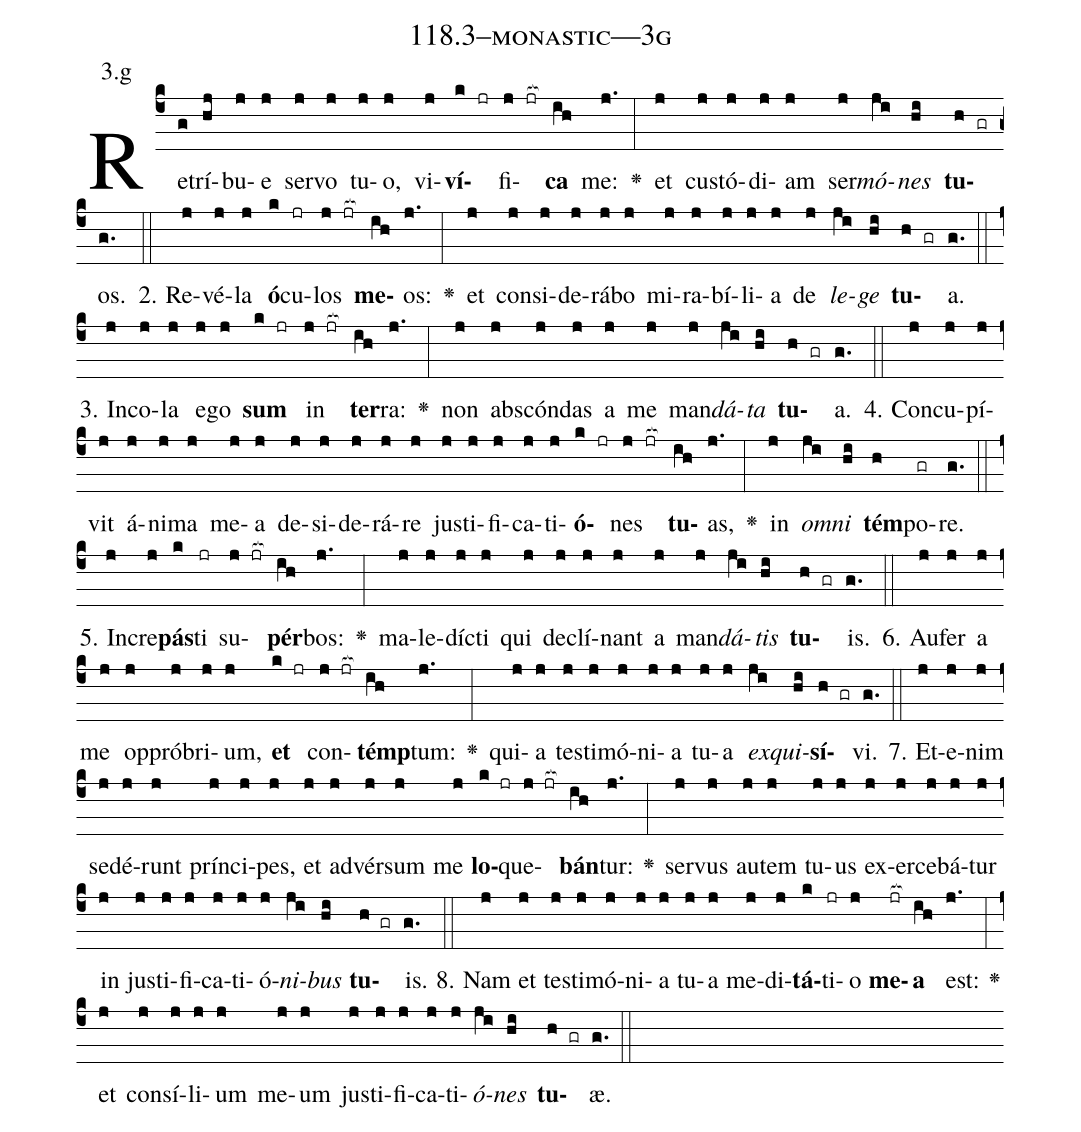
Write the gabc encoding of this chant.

name: 118.3--monastic---3g;
annotation: 3.g;
%%
(c4)Re(g)trí(hj)bu(j)e(j) ser(j)vo(j) tu(j)o,(j) vi(j)<b>ví</b>(k jr)fi(j jr[ocb:1{])<b>ca</b>(ih[ocb:0}]) me:(j.) <v>\greheightstar</v>(:) et(j) cus(j)tó(j)di(j)am(j) ser(j)<i>mó</i>(ji)<i>nes</i>(hi) <b>tu</b>(h gr)os.(g.) (::)
2. Re(j)vé(j)la(j) <b>ó</b>(k)cu(jr)los(j jr[ocb:1{]) <b>me</b>(ih[ocb:0}])os:(j.) <v>\greheightstar</v>(:) et(j) con(j)si(j)de(j)rá(j)bo(j) mi(j)ra(j)bí(j)li(j)a(j) de(j) <i>le</i>(ji)<i>ge</i>(hi) <b>tu</b>(h gr)a.(g.) (::)
3. In(j)co(j)la(j) e(j)go(j) <b>sum</b>(k jr) in(j jr[ocb:1{]) <b>ter</b>(ih[ocb:0}])ra:(j.) <v>\greheightstar</v>(:) non(j) abs(j)cón(j)das(j) a(j) me(j) man(j)<i>dá</i>(ji)<i>ta</i>(hi) <b>tu</b>(h gr)a.(g.) (::)
4. Con(j)cu(j)pí(j)vit(j) á(j)ni(j)ma(j) me(j)a(j) de(j)si(j)de(j)rá(j)re(j) jus(j)ti(j)fi(j)ca(j)ti(j)<b>ó</b>(k jr)nes(j jr[ocb:1{]) <b>tu</b>(ih[ocb:0}])as,(j.) <v>\greheightstar</v>(:) in(j) <i>om</i>(ji)<i>ni</i>(hi) <b>tém</b>(h)po(gr)re.(g.) (::)
5. In(j)cre(j)<b>pás</b>(k)ti(jr) su(j jr[ocb:1{])<b>pér</b>(ih[ocb:0}])bos:(j.) <v>\greheightstar</v>(:) ma(j)le(j)díc(j)ti(j) qui(j) de(j)clí(j)nant(j) a(j) man(j)<i>dá</i>(ji)<i>tis</i>(hi) <b>tu</b>(h gr)is.(g.) (::)
6. Au(j)fer(j) a(j) me(j) op(j)pró(j)bri(j)um,(j) <b>et</b>(k jr) con(j jr[ocb:1{])<b>témp</b>(ih[ocb:0}])tum:(j.) <v>\greheightstar</v>(:) qui(j)a(j) tes(j)ti(j)mó(j)ni(j)a(j) tu(j)a(j) <i>ex</i>(ji)<i>qui</i>(hi)<b>sí</b>(h gr)vi.(g.) (::)
7. Et(j)e(j)nim(j) se(j)dé(j)runt(j) prín(j)ci(j)pes,(j) et(j) ad(j)vér(j)sum(j) me(j) <b>lo</b>(k jr)que(j jr[ocb:1{])<b>bán</b>(ih[ocb:0}])tur:(j.) <v>\greheightstar</v>(:) ser(j)vus(j) au(j)tem(j) tu(j)us(j) ex(j)er(j)ce(j)bá(j)tur(j) in(j) jus(j)ti(j)fi(j)ca(j)ti(j)ó(j)<i>ni</i>(ji)<i>bus</i>(hi) <b>tu</b>(h gr)is.(g.) (::)
8. Nam(j) et(j) tes(j)ti(j)mó(j)ni(j)a(j) tu(j)a(j) me(j)di(j)<b>tá</b>(k)ti(jr)o(j) <b>me</b>(jr[ocb:1{])<b>a</b>(ih[ocb:0}]) est:(j.) <v>\greheightstar</v>(:) et(j) con(j)sí(j)li(j)um(j) me(j)um(j) jus(j)ti(j)fi(j)ca(j)ti(j)<i>ó</i>(ji)<i>nes</i>(hi) <b>tu</b>(h gr)æ.(g.) (::)
